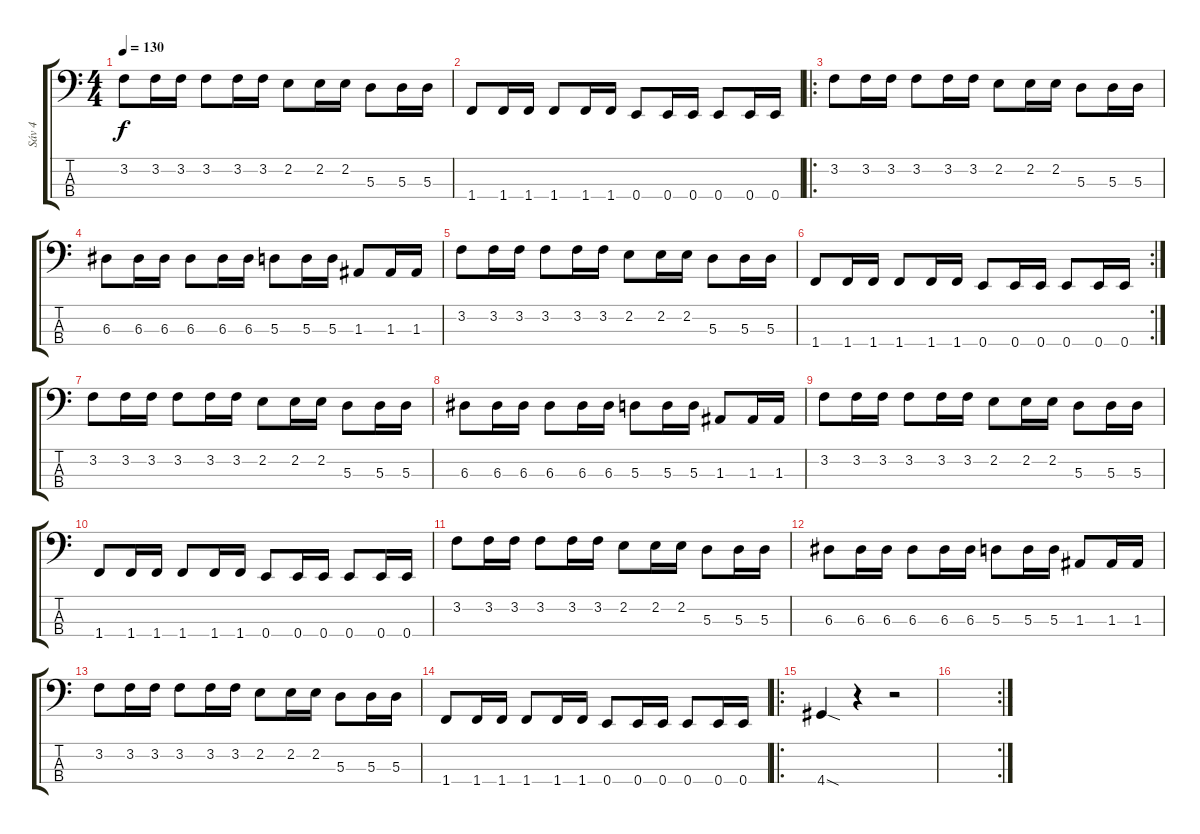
\track ("Sáv 4" "Sáv 4") {instrument electricbassfinger}
\staff {score tabs}
\tuning (G2 D2 A1 E1) {hide}
\ts (4 4)
\tempo 130
\clef f4
\ks c
3.2.8{dy f} 3.2.16 3.2.16 3.2.8 3.2.16 3.2.16 2.2.8 2.2.16 2.2.16 5.3.8 5.3.16 5.3.16 |
1.4.8 1.4.16 1.4.16 1.4.8 1.4.16 1.4.16 0.4.8 0.4.16 0.4.16 0.4.8 0.4.16 0.4.16 |
\ro
3.2.8 3.2.16 3.2.16 3.2.8 3.2.16 3.2.16 2.2.8 2.2.16 2.2.16 5.3.8 5.3.16 5.3.16 |
6.3.8 6.3.16 6.3.16 6.3.8 6.3.16 6.3.16 5.3.8 5.3.16 5.3.16 1.3.8 1.3.16 1.3.16 |
3.2.8 3.2.16 3.2.16 3.2.8 3.2.16 3.2.16 2.2.8 2.2.16 2.2.16 5.3.8 5.3.16 5.3.16 |
\rc 2
1.4.8 1.4.16 1.4.16 1.4.8 1.4.16 1.4.16 0.4.8 0.4.16 0.4.16 0.4.8 0.4.16 0.4.16 |
3.2.8 3.2.16 3.2.16 3.2.8 3.2.16 3.2.16 2.2.8 2.2.16 2.2.16 5.3.8 5.3.16 5.3.16 |
6.3.8 6.3.16 6.3.16 6.3.8 6.3.16 6.3.16 5.3.8 5.3.16 5.3.16 1.3.8 1.3.16 1.3.16 |
3.2.8 3.2.16 3.2.16 3.2.8 3.2.16 3.2.16 2.2.8 2.2.16 2.2.16 5.3.8 5.3.16 5.3.16 |
1.4.8 1.4.16 1.4.16 1.4.8 1.4.16 1.4.16 0.4.8 0.4.16 0.4.16 0.4.8 0.4.16 0.4.16 |
3.2.8 3.2.16 3.2.16 3.2.8 3.2.16 3.2.16 2.2.8 2.2.16 2.2.16 5.3.8 5.3.16 5.3.16 |
6.3.8 6.3.16 6.3.16 6.3.8 6.3.16 6.3.16 5.3.8 5.3.16 5.3.16 1.3.8 1.3.16 1.3.16 |
3.2.8 3.2.16 3.2.16 3.2.8 3.2.16 3.2.16 2.2.8 2.2.16 2.2.16 5.3.8 5.3.16 5.3.16 |
1.4.8 1.4.16 1.4.16 1.4.8 1.4.16 1.4.16 0.4.8 0.4.16 0.4.16 0.4.8 0.4.16 0.4.16 |
\ro
4.4{sod}.4 r.4 r.2 |
\rc 2
